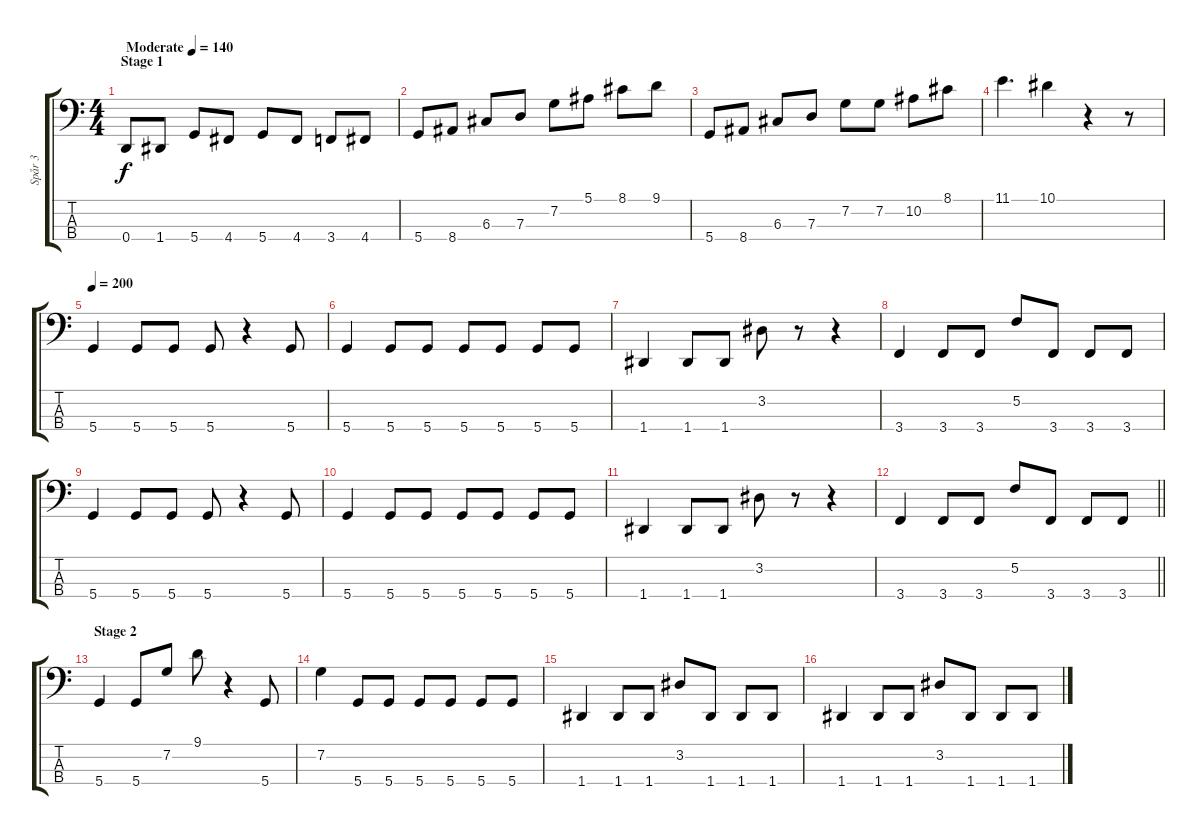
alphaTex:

\track ("Spår 3" "Spår 3") {instrument electricbassfinger}
\staff {score tabs}
\tuning (F2 C2 G1 D1) {hide}
\ts (4 4)
\section ("" "Stage 1")
\tempo (140 "Moderate")
\clef f4
\ks c
0.4.8{dy f instrument electricbassfinger} 1.4.8 5.4.8 4.4.8 5.4.8 4.4.8 3.4.8 4.4.8 |
5.4.8 8.4.8 6.3.8 7.3.8 7.2.8 5.1.8 8.1.8 9.1.8 |
5.4.8 8.4.8 6.3.8 7.3.8 7.2.8 7.2.8 10.2.8 8.1.8 |
11.1.4{d} 10.1.4 r.4 r.8 |
\tempo 200
5.4.4 5.4.8 5.4.8 5.4.8 r.4 5.4.8 |
5.4.4 5.4.8 5.4.8 5.4.8 5.4.8 5.4.8 5.4.8 |
1.4.4 1.4.8 1.4.8 3.2.8 r.8 r.4 |
3.4.4 3.4.8 3.4.8 5.2.8 3.4.8 3.4.8 3.4.8 |
5.4.4 5.4.8 5.4.8 5.4.8 r.4 5.4.8 |
5.4.4 5.4.8 5.4.8 5.4.8 5.4.8 5.4.8 5.4.8 |
1.4.4 1.4.8 1.4.8 3.2.8 r.8 r.4 |
\barLineRight lightlight
3.4.4 3.4.8 3.4.8 5.2.8 3.4.8 3.4.8 3.4.8 |
\section ("" "Stage 2")
5.4.4 5.4.8 7.2.8 9.1.8 r.4 5.4.8 |
7.2.4 5.4.8 5.4.8 5.4.8 5.4.8 5.4.8 5.4.8 |
1.4.4 1.4.8 1.4.8 3.2.8 1.4.8 1.4.8 1.4.8 |
1.4.4 1.4.8 1.4.8 3.2.8 1.4.8 1.4.8 1.4.8
